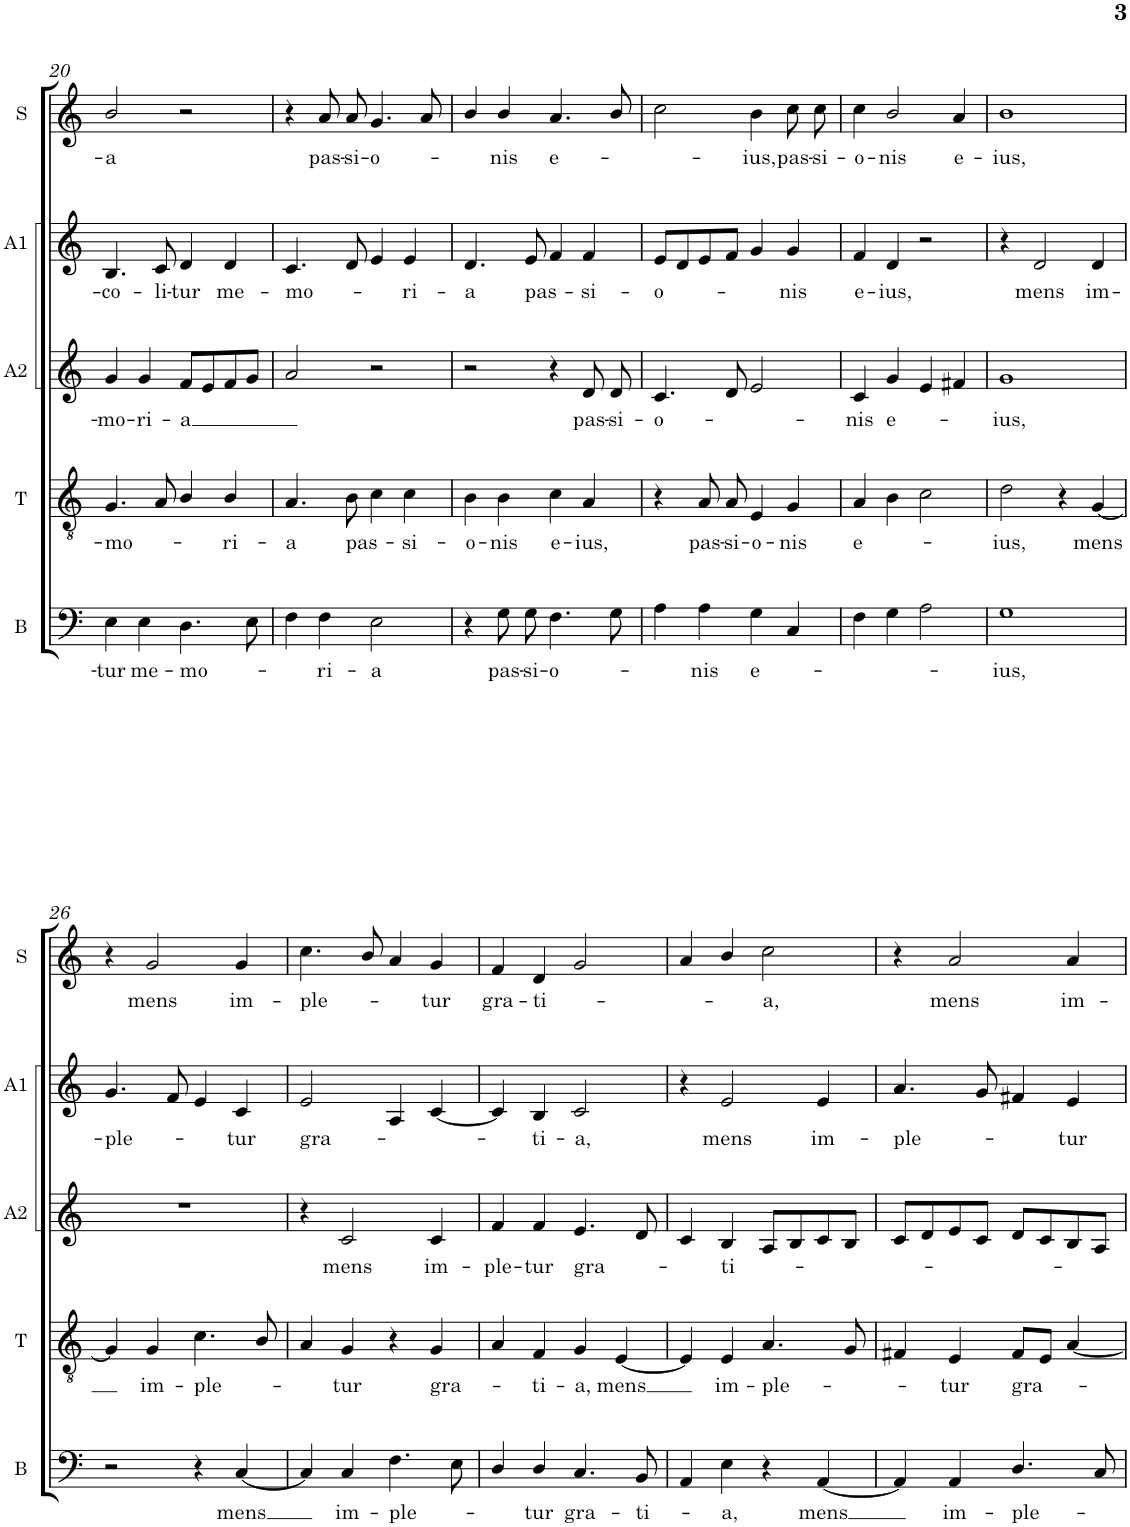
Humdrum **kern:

**kern	**text	**kern	**text	**kern	**text	**kern	**text	**kern	**text
*part5	*part5	*part4	*part4	*part3	*part3	*part2	*part2	*part1	*part1
*staff5	*staff5	*staff4	*staff4	*staff3	*staff3	*staff2	*staff2	*staff1	*staff1
*I"Bass (Bassus)	*	*I"Tenor	*	*I"Alto 2 (Contra-tenor)	*	*I"Alto 1 (Discantus)	*	*I"Soprano (Superius)	*
*I'B	*	*I'T	*	*I'A2	*	*I'A1	*	*I'S	*
!!LO:PB:g=z
*clefF4	*	*clefGv2	*	*clefG2	*	*clefG2	*	*clefG2	*
*k[]	*	*k[]	*	*k[]	*	*k[]	*	*k[]	*
*M2/2	*	*M2/2	*	*M2/2	*	*M2/2	*	*M2/2	*
*met(c|)	*	*met(c|)	*	*met(c|)	*	*met(c|)	*	*met(c|)	*
=20	=20	=20	=20	=20	=20	=20	=20	=20	=20
!	!LO:LY:b	!	!LO:LY:b	!	!LO:LY:b	!	!LO:LY:b	!	!LO:LY:b
4E\	-tur	4.G/	-mo-	4g/	-mo-	4.B/	-co-	2b/	-a
!	!LO:LY:b	!	!	!	!LO:LY:b	!	!	!	!
4E\	me-	.	.	4g/	-ri-	.	.	.	.
!	!	!	!	!	!	!	!LO:LY:b	!	!
.	.	8A/	.	.	.	8c/	-li-	.	.
!	!LO:LY:b	!	!	!	!LO:LY:b	!	!LO:LY:b	!	!
4.D\	-mo-	4B/	.	8f/L	-a	4d/	-tur	2r	.
.	.	.	.	8e/	.	.	.	.	.
!	!	!	!LO:LY:b	!	!	!	!LO:LY:b	!	!
.	.	4B/	-ri-	8f/	.	4d/	me-	.	.
8E\	.	.	.	8g/J	.	.	.	.	.
=21	=21	=21	=21	=21	=21	=21	=21	=21	=21
!	!	!	!LO:LY:b	!	!	!	!LO:LY:b	!	!
4F\	.	4.A/	-a	2a/	.	4.c/	mo-	4r	.
!	!LO:LY:b	!	!	!	!	!	!	!	!LO:LY:b
4F\	-ri-	.	.	.	.	.	.	8a/L	pas-
!	!	!	!LO:LY:b	!	!	!	!	!	!LO:LY:b
.	.	8B\	pas-	.	.	8d/	.	8a/J	-si-
!	!LO:LY:b	!	!	!	!	!	!	!	!LO:LY:b
2E\	-a	4c\	.	2r	.	4e/	.	4.g/	-o-
!	!	!	!LO:LY:b	!	!	!	!LO:LY:b	!	!
.	.	4c\	-si-	.	.	4e/	-ri-	.	.
.	.	.	.	.	.	.	.	8a/	.
=22	=22	=22	=22	=22	=22	=22	=22	=22	=22
!	!	!	!LO:LY:b	!	!	!	!LO:LY:b	!	!
4r	.	4B\	-o-	2r	.	4.d/	-a	4b/	.
!	!LO:LY:b	!	!LO:LY:b	!	!	!	!	!	!LO:LY:b
8G\L	pas-	4B\	-nis	.	.	.	.	4b/	-nis
!	!LO:LY:b	!	!	!	!	!	!LO:LY:b	!	!
8G\J	-si-	.	.	.	.	8e/	pas-	.	.
!	!LO:LY:b	!	!LO:LY:b	!	!	!	!	!	!LO:LY:b
4.F\	-o-	4c\	e-	4r	.	4f/	.	4.a/	e-
!	!	!	!LO:LY:b	!	!LO:LY:b	!	!LO:LY:b	!	!
.	.	4A/	-ius,	8d/	pas-	4f/	-si-	.	.
!	!	!	!	!	!LO:LY:b	!	!	!	!
8G\	.	.	.	8d/	-si-	.	.	8b/	.
=23	=23	=23	=23	=23	=23	=23	=23	=23	=23
!	!	!	!	!	!LO:LY:b	!	!LO:LY:b	!	!
4A\	.	4r	.	4.c/	o-	8e/L	-o-	2cc\	.
.	.	.	.	.	.	8d/	.	.	.
!	!LO:LY:b	!	!LO:LY:b	!	!	!	!	!	!
4A\	-nis	8A/	pas-	.	.	8e/	.	.	.
!	!	!	!LO:LY:b	!	!	!	!	!	!
.	.	8A/	-si-	8d/	.	8f/J	.	.	.
!	!LO:LY:b	!	!LO:LY:b	!	!	!	!	!	!LO:LY:b
4G\	e-	4E/	-o-	2e/	.	4g/	.	4b\	-ius,
!	!	!	!LO:LY:b	!	!	!	!LO:LY:b	!	!LO:LY:b
4C/	.	4G/	-nis	.	.	4g/	-nis	8cc\L	pas-
!	!	!	!	!	!	!	!	!	!LO:LY:b
.	.	.	.	.	.	.	.	8cc\J	-si-
=24	=24	=24	=24	=24	=24	=24	=24	=24	=24
!	!	!	!LO:LY:b	!	!LO:LY:b	!	!LO:LY:b	!	!LO:LY:b
4F\	.	4A/	e-	4c/	-nis	4f/	e-	4cc\	-o-
!	!	!	!	!	!LO:LY:b	!	!LO:LY:b	!	!LO:LY:b
4G\	.	4B\	.	4g/	e-	4d/	-ius,	2b/	-nis
2A\	.	2c\	.	4e/	.	2r	.	.	.
!	!	!	!	!	!	!	!	!	!LO:LY:b
.	.	.	.	4f#X/	.	.	.	4a/	e-
=25	=25	=25	=25	=25	=25	=25	=25	=25	=25
!	!LO:LY:b	!	!LO:LY:b	!	!LO:LY:b	!	!	!	!LO:LY:b
1G	-ius,	2d\	-ius,	1g	-ius,	4r	.	1b	-ius,
!	!	!	!	!	!	!	!LO:LY:b	!	!
.	.	.	.	.	.	2d/	mens	.	.
.	.	4r	.	.	.	.	.	.	.
!	!	!	!LO:LY:b	!	!	!	!LO:LY:b	!	!
.	.	[4G/	mens	.	.	4d/	im-	.	.
!!LO:LB:g=z
=26	=26	=26	=26	=26	=26	=26	=26	=26	=26
!	!	!	!	!	!	!	!LO:LY:b	!	!
2r	.	4G/]	.	1r	.	4.g/	ple-	4r	.
!	!	!	!LO:LY:b	!	!	!	!	!	!LO:LY:b
.	.	4G/	im-	.	.	.	.	2g/	mens
.	.	.	.	.	.	8f/	.	.	.
!	!	!	!LO:LY:b	!	!	!	!	!	!
4r	.	4.c\	-ple-	.	.	4e/	.	.	.
!	!LO:LY:b	!	!	!	!	!	!LO:LY:b	!	!LO:LY:b
[4C/	mens	.	.	.	.	4c/	-tur	4g/	im-
.	.	8B/	.	.	.	.	.	.	.
=27	=27	=27	=27	=27	=27	=27	=27	=27	=27
!	!	!	!	!	!	!	!LO:LY:b	!	!LO:LY:b
4C/]	.	4A/	.	4r	.	2e/	gra-	4.cc\	-ple-
!	!LO:LY:b	!	!LO:LY:b	!	!LO:LY:b	!	!	!	!
4C/	im-	4G/	-tur	2c/	mens	.	.	.	.
.	.	.	.	.	.	.	.	8b/	.
!	!LO:LY:b	!	!	!	!	!	!	!	!
4.F\	-ple-	4r	.	.	.	4A/	.	4a/	.
!	!	!	!LO:LY:b	!	!LO:LY:b	!	!	!	!LO:LY:b
.	.	4G/	gra-	4c/	im-	[4c/	.	4g/	-tur
8E\	.	.	.	.	.	.	.	.	.
=28	=28	=28	=28	=28	=28	=28	=28	=28	=28
!	!	!	!	!	!LO:LY:b	!	!	!	!LO:LY:b
4D/	.	4A/	.	4f/	ple-	4c/]	.	4f/	gra-
!	!LO:LY:b	!	!LO:LY:b	!	!LO:LY:b	!	!LO:LY:b	!	!LO:LY:b
4D/	-tur	4F/	-ti-	4f/	-tur	4B/	-ti-	4d/	-ti-
!	!LO:LY:b	!	!LO:LY:b	!	!LO:LY:b	!	!LO:LY:b	!	!
4.C/	gra-	4G/	-a,	4.e/	gra-	2c/	-a,	2g/	.
!	!	!	!LO:LY:b	!	!	!	!	!	!
.	.	[4E/	mens	.	.	.	.	.	.
!	!LO:LY:b	!	!	!	!	!	!	!	!
8BB/	-ti-	.	.	8d/	.	.	.	.	.
=29	=29	=29	=29	=29	=29	=29	=29	=29	=29
4AA/	.	4E/]	.	4c/	.	4r	.	4a/	.
!	!LO:LY:b	!	!LO:LY:b	!	!LO:LY:b	!	!LO:LY:b	!	!
4E\	-a,	4E/	im-	4B/	-ti-	2e/	mens	4b/	.
!	!	!	!LO:LY:b	!	!	!	!	!	!LO:LY:b
4r	.	4.A/	-ple-	8A/L	.	.	.	2cc\	-a,
.	.	.	.	8B/	.	.	.	.	.
!	!LO:LY:b	!	!	!	!	!	!LO:LY:b	!	!
[4AA/	mens	.	.	8c/	.	4e/	im-	.	.
.	.	8G/	.	8B/J	.	.	.	.	.
=30	=30	=30	=30	=30	=30	=30	=30	=30	=30
!	!	!	!	!	!	!	!LO:LY:b	!	!
4AA/]	.	4F#X/	.	8c/L	.	4.a/	ple-	4r	.
.	.	.	.	8d/	.	.	.	.	.
!	!LO:LY:b	!	!LO:LY:b	!	!	!	!	!	!LO:LY:b
4AA/	im-	4E/	-tur	8e/	.	.	.	2a/	mens
.	.	.	.	8c/J	.	8g/	.	.	.
!	!LO:LY:b	!	!LO:LY:b	!	!	!	!	!	!
4.D/	-ple-	8F#/L	gra-	8d/L	.	4f#X/	.	.	.
.	.	8E/J	.	8c/	.	.	.	.	.
!	!	!	!	!	!	!	!LO:LY:b	!	!LO:LY:b
.	.	[4A/	.	8B/	.	4e/	-tur	4a/	im-
8C/	.	.	.	8A/J	.	.	.	.	.
=	=	=	=	=	=	=	=	=	=
*-	*-	*-	*-	*-	*-	*-	*-	*-	*-
